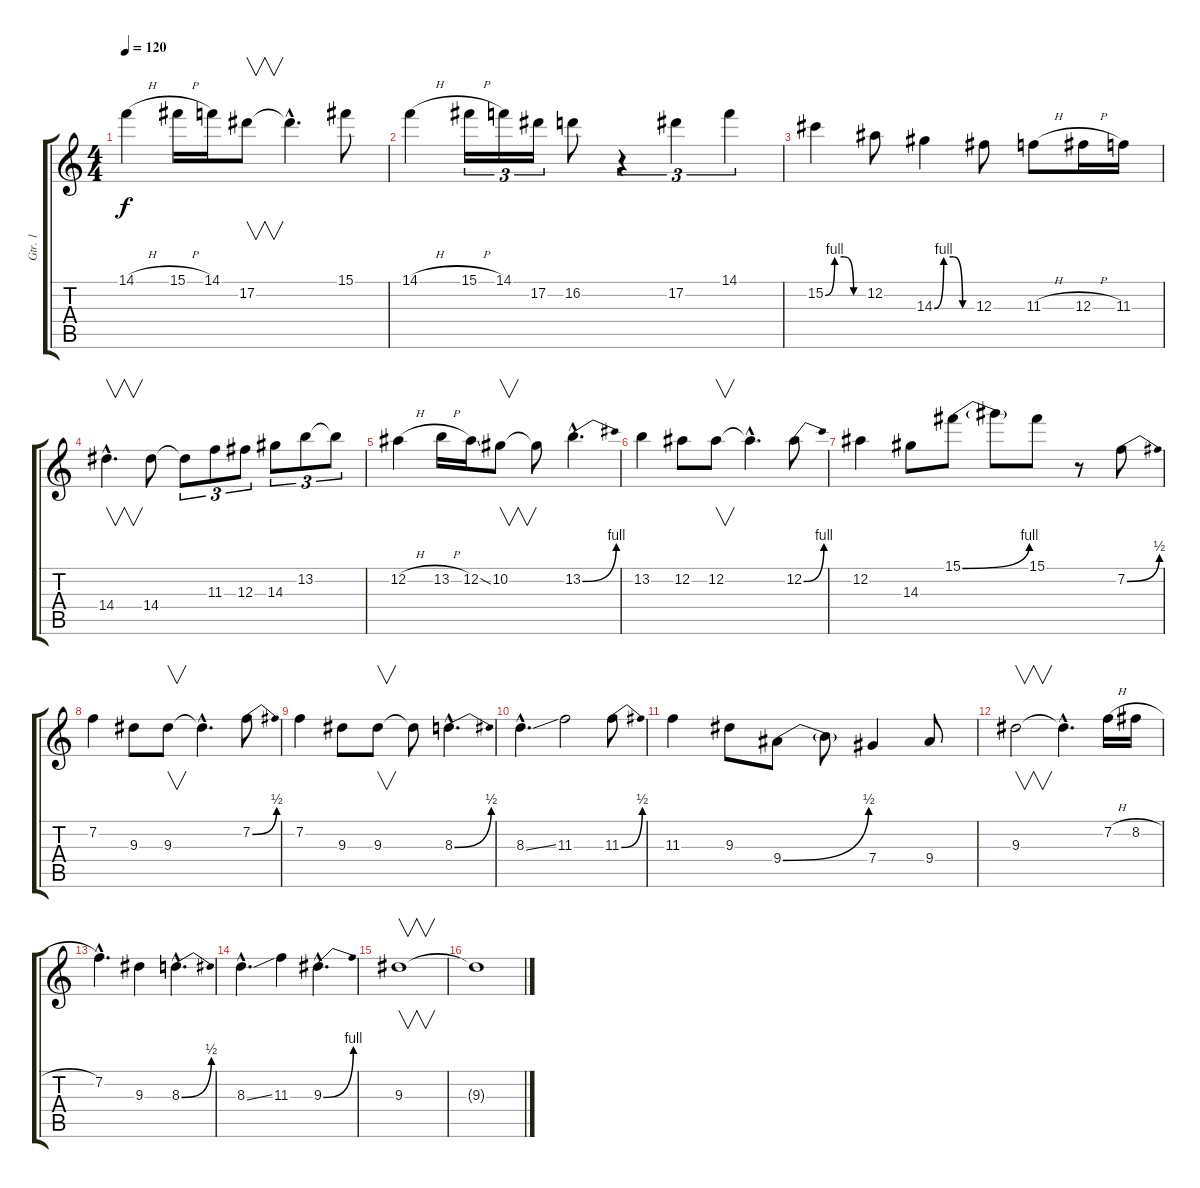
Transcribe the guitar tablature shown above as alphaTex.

\track ("Gtr. 1" "Gtr. 1") {instrument overdrivenguitar}
\staff {score tabs}
\tuning (Eb4 Bb3 Gb3 Db3 Ab2 Eb2) {hide}
\ts (4 4)
\tempo 120
\clef g2
\ks c
14.1{h}.4{dy f} 15.1{h}.16 14.1.16 17.2.8{v} 17.2{hac t}.4{d} 15.1.8 |
14.1{h}.4 15.1{h}.16{tu (3 2)} 14.1.16{tu (3 2)} 17.2.16{tu (3 2)} 16.2.8 r.4{tu (3 2)} 17.2.4{tu (3 2)} 14.1.4{tu (3 2)} |
15.2{be (custom 0 0 15 4 30 4 45 0 60 0)}.4 12.2.8 14.3{be (custom 0 0 15 4 30 4 45 0 60 0)}.4 12.3.8 11.3{h}.8 12.3{h}.16 11.3.16 |
14.4{hac}.4{v d} 14.4.8 14.4{t}.8{tu (3 2)} 11.3.8{tu (3 2)} 12.3.8{tu (3 2)} 14.3.8{tu (3 2)} 13.2.8{tu (3 2)} 13.2{t}.8{tu (3 2)} |
12.2{h}.4 13.2{h}.16 12.2{ss}.16 10.2.8{v} 10.2{t}.8 13.2{be (bend 0 0 60 4) hac}.4{d} |
13.2.4 12.2.8 12.2.8{v} 12.2{hac t}.4{d} 12.2{be (bend 0 0 60 4)}.8 |
12.2.4 14.3.8 15.1{be (bend 0 0 60 4)}.8 15.1{t}.8 15.1.8 r.8 7.2{be (bend 0 0 60 2)}.8 |
7.2.4 9.3.8 9.3.8{v} 9.3{hac t}.4{d} 7.2{be (bend 0 0 60 2)}.8 |
7.2.4 9.3.8 9.3.8{v} 9.3{t}.8 8.3{be (bend 0 0 60 2) hac}.4{d} |
8.3{ss hac}.4{d} 11.3.2 11.3{be (bend 0 0 60 2)}.8 |
11.3.4 9.3.8 9.4{be (bend 0 0 60 2)}.8 9.4{t}.8 7.4.4 9.4.8 |
9.3.2{v} 9.3{hac t}.4{d} 7.2{h}.16 8.2{h}.16 |
7.2{hac}.4{d} 9.3.4 8.3{be (bend 0 0 60 2) hac}.4{d} |
8.3{ss hac}.4{d} 11.3.4 9.3{be (bend 0 0 60 4) hac}.4{d} |
9.3.1{v} |
9.3{t}.1
